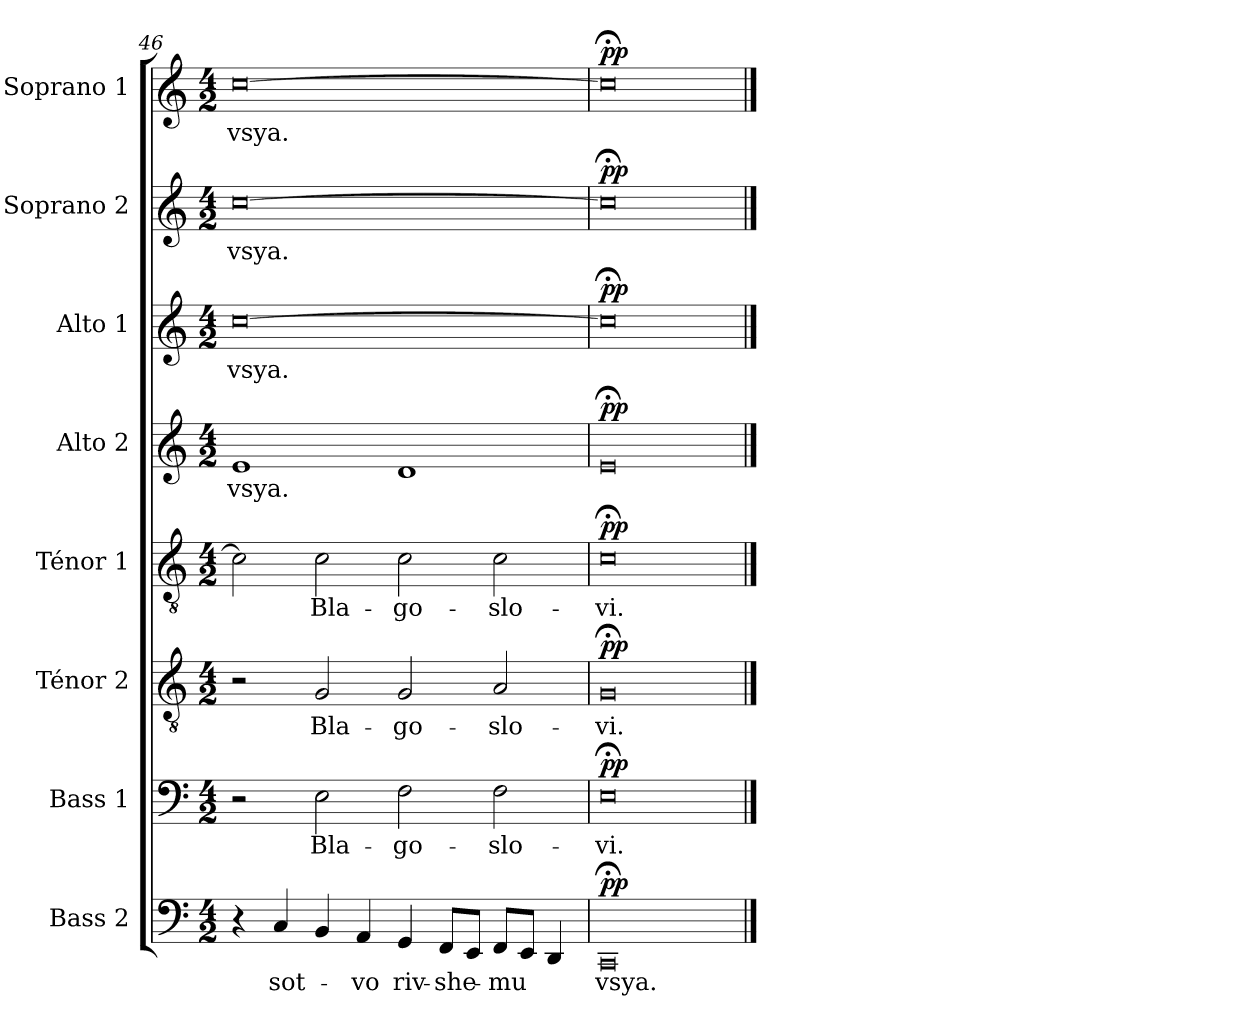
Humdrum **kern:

**kern	**text	**dynam	**kern	**text	**dynam	**kern	**text	**dynam	**kern	**text	**dynam	**kern	**text	**dynam	**kern	**text	**dynam	**kern	**text	**dynam	**kern	**text	**dynam
*part8	*part8	*part8	*part7	*part7	*part7	*part6	*part6	*part6	*part5	*part5	*part5	*part4	*part4	*part4	*part3	*part3	*part3	*part2	*part2	*part2	*part1	*part1	*part1
*staff8	*staff8	*staff8	*staff7	*staff7	*staff7	*staff6	*staff6	*staff6	*staff5	*staff5	*staff5	*staff4	*staff4	*staff4	*staff3	*staff3	*staff3	*staff2	*staff2	*staff2	*staff1	*staff1	*staff1
*I"Bass 2	*	*	*I"Bass 1	*	*	*I"Ténor 2	*	*	*I"Ténor 1	*	*	*I"Alto 2	*	*	*I"Alto 1	*	*	*I"Soprano 2	*	*	*I"Soprano 1	*	*
*I'B2	*	*	*I'B1	*	*	*I'T2	*	*	*I'T1	*	*	*I'A2	*	*	*I'A1	*	*	*I'S2	*	*	*I'S1	*	*
*clefF4	*	*	*clefF4	*	*	*clefGv2	*	*	*clefGv2	*	*	*clefG2	*	*	*clefG2	*	*	*clefG2	*	*	*clefG2	*	*
*k[]	*	*	*k[]	*	*	*k[]	*	*	*k[]	*	*	*k[]	*	*	*k[]	*	*	*k[]	*	*	*k[]	*	*
*M4/2	*	*	*M4/2	*	*	*M4/2	*	*	*M4/2	*	*	*M4/2	*	*	*M4/2	*	*	*M4/2	*	*	*M4/2	*	*
=46	=46	=46	=46	=46	=46	=46	=46	=46	=46	=46	=46	=46	=46	=46	=46	=46	=46	=46	=46	=46	=46	=46	=46
!	!	!	!	!	!	!	!	!	!	!	!	!	!LO:LY:b	!	!	!LO:LY:b	!	!	!LO:LY:b	!	!	!LO:LY:b	!
4r	.	.	2r	.	.	2r	.	.	2c\]	.	.	1e	vsya.	.	[0cc	vsya.	.	[0cc	vsya.	.	[0cc	vsya.	.
!	!LO:LY:b	!	!	!	!	!	!	!	!	!	!	!	!	!	!	!	!	!	!	!	!	!	!
4C/	sot-	.	.	.	.	.	.	.	.	.	.	.	.	.	.	.	.	.	.	.	.	.	.
!	!	!	!	!LO:LY:b	!	!	!LO:LY:b	!	!	!LO:LY:b	!	!	!	!	!	!	!	!	!	!	!	!	!
4BB/	.	.	2E\	Bla-	.	2G/	Bla-	.	2c\	Bla-	.	.	.	.	.	.	.	.	.	.	.	.	.
!	!LO:LY:b	!	!	!	!	!	!	!	!	!	!	!	!	!	!	!	!	!	!	!	!	!	!
4AA/	-vo	.	.	.	.	.	.	.	.	.	.	.	.	.	.	.	.	.	.	.	.	.	.
!	!LO:LY:b	!	!	!LO:LY:b	!	!	!LO:LY:b	!	!	!LO:LY:b	!	!	!	!	!	!	!	!	!	!	!	!	!
4GG/	riv-	.	2F\	-go-	.	2G/	-go-	.	2c\	-go-	.	1d	.	.	.	.	.	.	.	.	.	.	.
!	!LO:LY:b	!	!	!	!	!	!	!	!	!	!	!	!	!	!	!	!	!	!	!	!	!	!
8FF/L	-she-	.	.	.	.	.	.	.	.	.	.	.	.	.	.	.	.	.	.	.	.	.	.
8EE/J	.	.	.	.	.	.	.	.	.	.	.	.	.	.	.	.	.	.	.	.	.	.	.
!	!LO:LY:b	!	!	!LO:LY:b	!	!	!LO:LY:b	!	!	!LO:LY:b	!	!	!	!	!	!	!	!	!	!	!	!	!
8FF/L	-mu	.	2F\	-slo-	.	2A/	-slo-	.	2c\	-slo-	.	.	.	.	.	.	.	.	.	.	.	.	.
8EE/J	.	.	.	.	.	.	.	.	.	.	.	.	.	.	.	.	.	.	.	.	.	.	.
4DD/	.	.	.	.	.	.	.	.	.	.	.	.	.	.	.	.	.	.	.	.	.	.	.
=47	=47	=47	=47	=47	=47	=47	=47	=47	=47	=47	=47	=47	=47	=47	=47	=47	=47	=47	=47	=47	=47	=47	=47
!	!LO:LY:b	!LO:DY:a	!	!LO:LY:b	!LO:DY:a	!	!LO:LY:b	!LO:DY:a	!	!LO:LY:b	!LO:DY:a	!	!	!LO:DY:a	!	!	!LO:DY:a	!	!	!LO:DY:a	!	!	!LO:DY:a
0CC;<	vsya.	pp	0E;<	-vi.	pp	0G;<	-vi.	pp	0c;<	-vi.	pp	0e;<	.	pp	0cc;<]	.	pp	0cc;<]	.	pp	0cc;<]	.	pp
==	==	==	==	==	==	==	==	==	==	==	==	==	==	==	==	==	==	==	==	==	==	==	==
*-	*-	*-	*-	*-	*-	*-	*-	*-	*-	*-	*-	*-	*-	*-	*-	*-	*-	*-	*-	*-	*-	*-	*-
